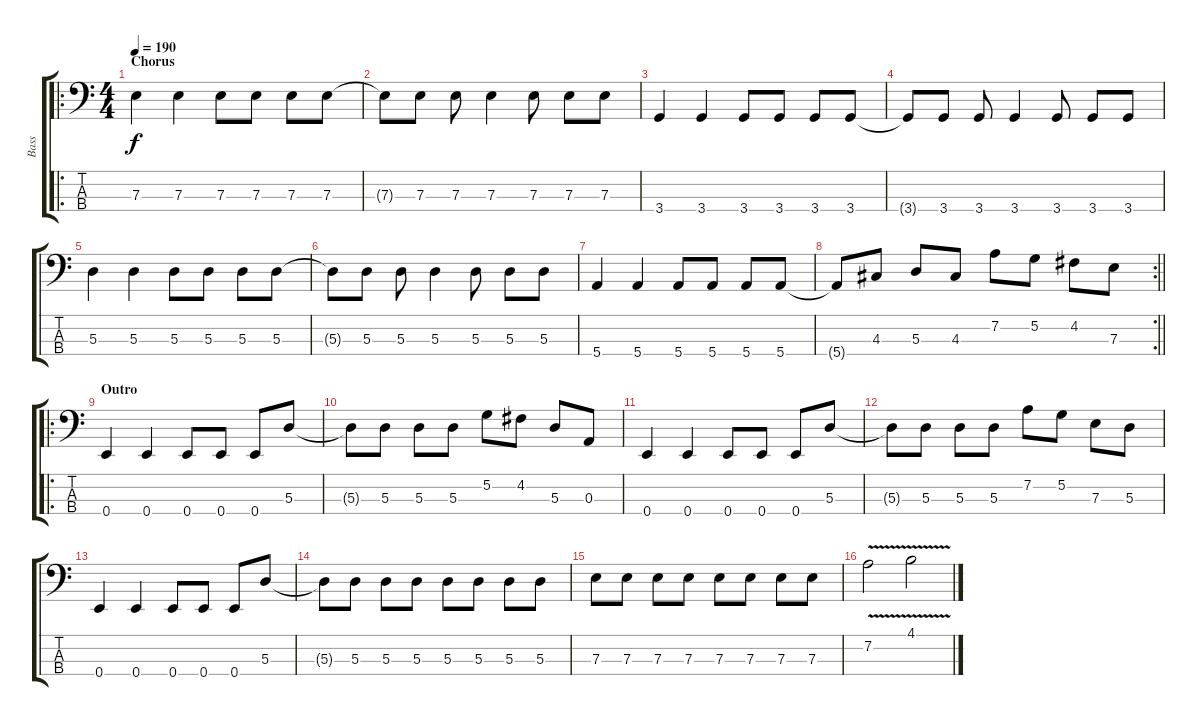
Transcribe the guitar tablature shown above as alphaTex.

\track ("Bass" "Bass") {instrument electricbasspick}
\staff {score tabs}
\tuning (G2 D2 A1 E1) {hide}
\ro
\ts (4 4)
\section ("" "Chorus")
\tempo 190
\clef f4
\ks c
7.3.4{dy f} 7.3.4 7.3.8 7.3.8 7.3.8 7.3.8 |
7.3{t}.8 7.3.8 7.3.8 7.3.4 7.3.8 7.3.8 7.3.8 |
3.4.4 3.4.4 3.4.8 3.4.8 3.4.8 3.4.8 |
3.4{t}.8 3.4.8 3.4.8 3.4.4 3.4.8 3.4.8 3.4.8 |
5.3.4 5.3.4 5.3.8 5.3.8 5.3.8 5.3.8 |
5.3{t}.8 5.3.8 5.3.8 5.3.4 5.3.8 5.3.8 5.3.8 |
5.4.4 5.4.4 5.4.8 5.4.8 5.4.8 5.4.8 |
\rc 2
\barLineRight lightlight
5.4{t}.8 4.3.8 5.3.8 4.3.8 7.2.8 5.2.8 4.2.8 7.3.8 |
\ro
\section ("" "Outro")
0.4.4 0.4.4 0.4.8 0.4.8 0.4.8 5.3.8 |
5.3{t}.8 5.3.8 5.3.8 5.3.8 5.2.8 4.2.8 5.3.8 0.3.8 |
0.4.4 0.4.4 0.4.8 0.4.8 0.4.8 5.3.8 |
5.3{t}.8 5.3.8 5.3.8 5.3.8 7.2.8 5.2.8 7.3.8 5.3.8 |
0.4.4 0.4.4 0.4.8 0.4.8 0.4.8 5.3.8 |
5.3{t}.8 5.3.8 5.3.8 5.3.8 5.3.8 5.3.8 5.3.8 5.3.8 |
7.3.8 7.3.8 7.3.8 7.3.8 7.3.8 7.3.8 7.3.8 7.3.8 |
7.2{v}.2 4.1{v}.2
